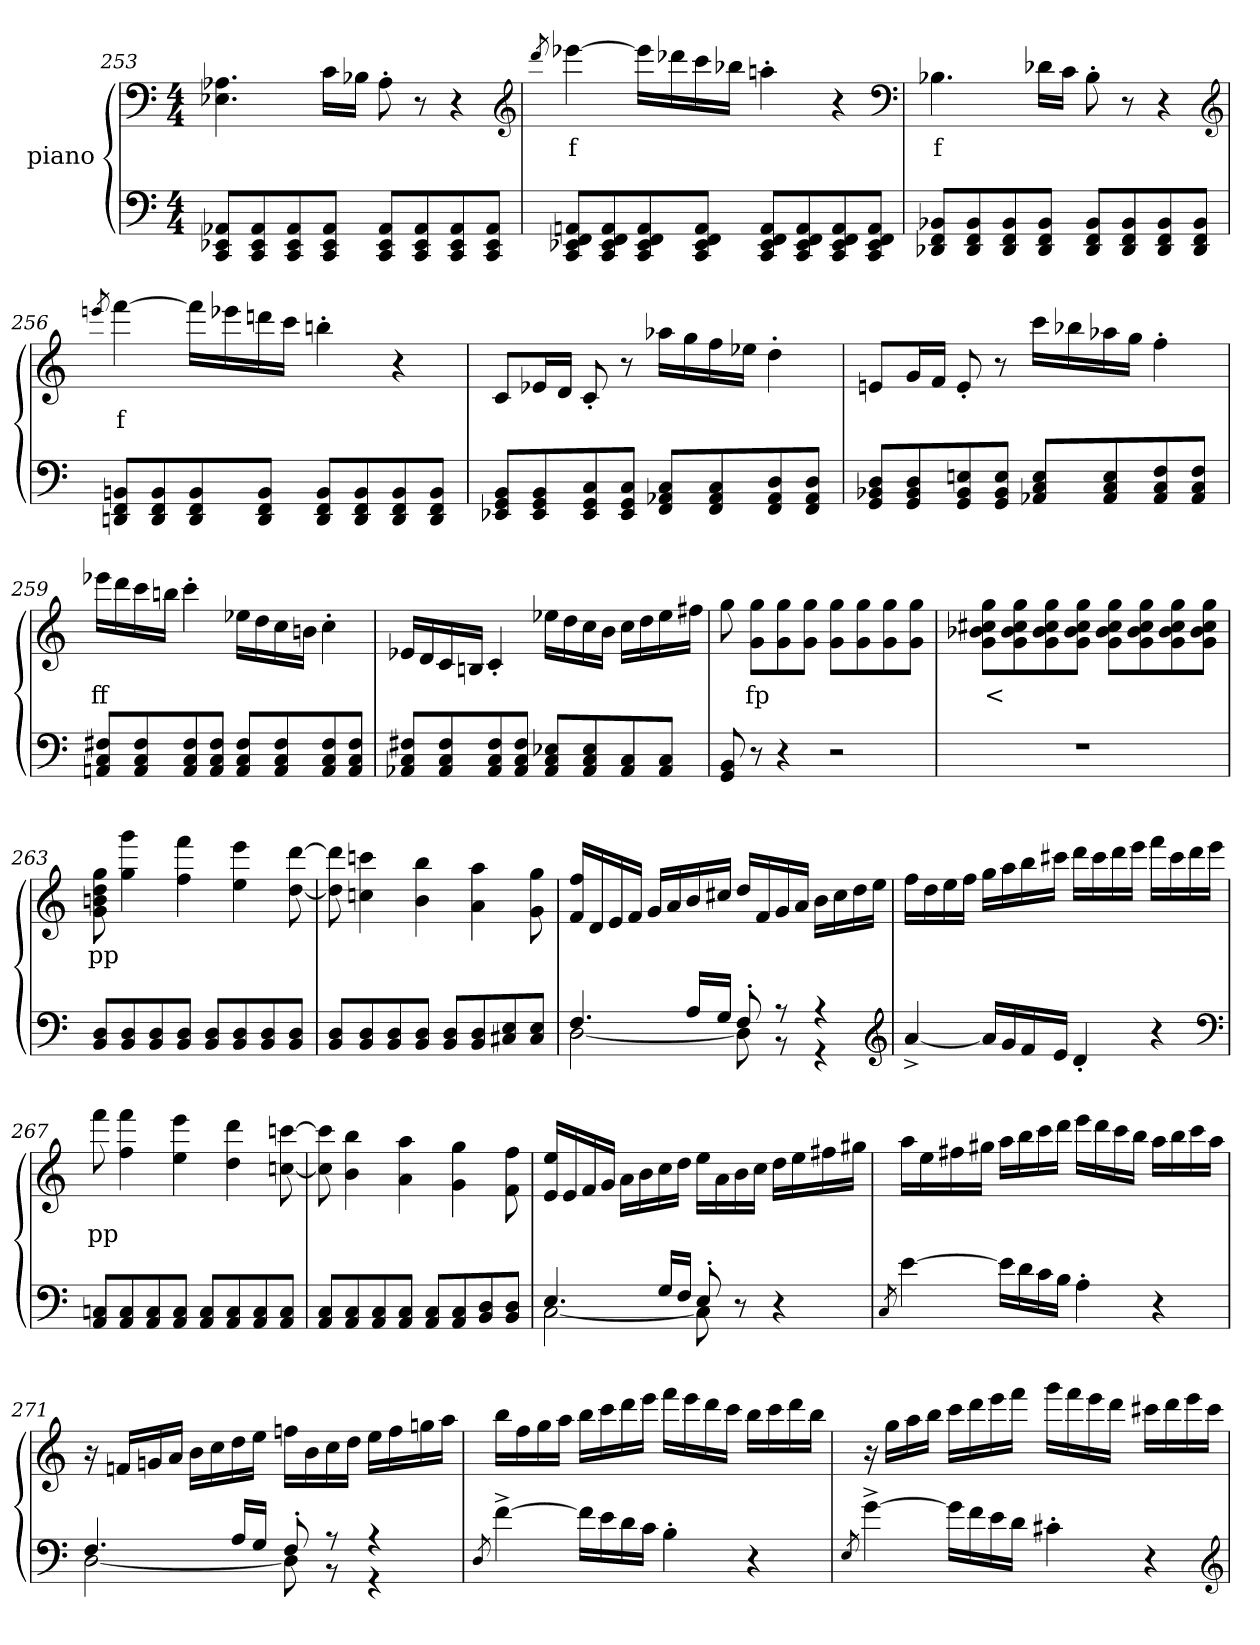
**kern	**kern	**text
*part2	*part1	*part1
*staff2	*staff1	*staff1
*	*I"piano	*
*clefF4	*clefF4	*
*k[]	*k[]	*
*C:	*C:	*
*M4/4	*M4/4	*
=253	=253	=253
8CC 8EE-X 8AA-XL	4.E-X 4.A-X	.
8CC 8EE- 8AA-	.	.
8CC 8EE- 8AA-	.	.
8CC 8EE- 8AA-J	16cLL	.
.	16B-XJJ	.
8CC 8EE- 8AA-L	8A-'>	.
8CC 8EE- 8AA-	8r	.
8CC 8EE- 8AA-	4r	.
8CC 8EE- 8AA-J	.	.
*	*clefG2	*
=254	=254	=254
.	8qddd	.
8CC 8EE-X 8FF 8AAnL	[4eee-X	f
8CC 8EE- 8FF 8AA	.	.
8CC 8EE- 8FF 8AA	16eee-LL]	.
.	16ddd-X	.
8CC 8EE- 8FF 8AAJ	16ccc	.
.	16bb-XJJ	.
8CC 8EE- 8FF 8AAL	4aan'>	.
8CC 8EE- 8FF 8AA	.	.
8CC 8EE- 8FF 8AA	4r	.
8CC 8EE- 8FF 8AAJ	.	.
*	*clefF4	*
=255	=255	=255
8DD-X 8FF 8BB-XL	4.B-X	f
8DD- 8FF 8BB-	.	.
8DD- 8FF 8BB-	.	.
8DD- 8FF 8BB-J	16d-XLL	.
.	16cJJ	.
8DD- 8FF 8BB-L	8B-'>	.
8DD- 8FF 8BB-	8r	.
8DD- 8FF 8BB-	4r	.
8DD- 8FF 8BB-J	.	.
*	*clefG2	*
=256	=256	=256
.	8qeeen	.
8DDn 8FF 8BBnL	[4fff	f
8DD 8FF 8BB	.	.
8DD 8FF 8BB	16fffLL]	.
.	16eee-X	.
8DD 8FF 8BBJ	16dddn	.
.	16cccJJ	.
8DD 8FF 8BBL	4bbn'>	.
8DD 8FF 8BB	.	.
8DD 8FF 8BB	4r	.
8DD 8FF 8BBJ	.	.
=257	=257	=257
8EE-X 8GG 8BBL	8cL	.
8EE- 8GG 8BB	16e-XL	.
.	16dJJ	.
8EE- 8GG 8C	8c'>	.
8EE- 8GG 8CJ	8r	.
8FF 8AA-X 8CL	16aa-XLL	.
.	16gg	.
8FF 8AA- 8C	16ff	.
.	16ee-JJ	.
8FF 8AA- 8D	4dd'>	.
8FF 8AA- 8DJ	.	.
=258	=258	=258
8GG 8BB-X 8DL	8enL	.
8GG 8BB- 8D	16gL	.
.	16fJJ	.
8GG 8BB- 8En	8e'>	.
8GG 8BB- 8EJ	8r	.
8AA-X 8C 8EL	16cccLL	.
.	16bb-X	.
8AA- 8C 8E	16aa-X	.
.	16ggJJ	.
8AA- 8C 8F	4ff'>	.
8AA- 8C 8FJ	.	.
=259	=259	=259
8AAn 8C 8F#XL	16eee-XLL	ff
.	16ddd	.
8AA 8C 8F#	16ccc	.
.	16bbnJJ	.
8AA 8C 8F#	4ccc'>	.
8AA 8C 8F#J	.	.
8AA 8C 8F#L	16ee-LL	.
.	16dd	.
8AA 8C 8F#	16cc	.
.	16bnJJ	.
8AA 8C 8F#	4cc'>	.
8AA 8C 8F#J	.	.
=260	=260	=260
8AA-X 8C 8F#XL	16e-XLL	.
.	16d	.
8AA- 8C 8F#	16c	.
.	16BnJJ	.
8AA- 8C 8F#	4c'>	.
8AA- 8C 8F#J	.	.
8AA- 8C 8E-XL	16ee-LL	.
.	16dd	.
8AA- 8C 8E-	16cc	.
.	16bJJ	.
8AA- 8C	16ccLL	.
.	16dd	.
8AA- 8CJ	16ee-	.
.	16ff#XJJ	.
=261	=261	=261
8GG 8BB	8gg	.
8r	8g 8ggL	fp
4r	8g 8gg	.
.	8g 8ggJ	.
2r	8g 8ggL	.
.	8g 8gg	.
.	8g 8gg	.
.	8g 8ggJ	.
=262	=262	=262
1r	8g 8b-X 8cc#X 8ggL	<
.	8g 8b- 8cc# 8gg	.
.	8g 8b- 8cc# 8gg	.
.	8g 8b- 8cc# 8ggJ	.
.	8g 8b- 8cc# 8ggL	.
.	8g 8b- 8cc# 8gg	.
.	8g 8b- 8cc# 8gg	.
.	8g 8b- 8cc# 8ggJ	.
=263	=263	=263
8BB 8DL	8g 8bn 8dd 8gg	pp
8BB 8D	4gg 4ggg	.
8BB 8D	.	.
8BB 8DJ	4ff 4fff	.
8BB 8DL	.	.
8BB 8D	4ee 4eee	.
8BB 8D	.	.
8BB 8DJ	[8dd [8ddd	.
=264	=264	=264
8BB 8DL	8dd] 8ddd]	.
8BB 8D	4ccn 4cccn	.
8BB 8D	.	.
8BB 8DJ	4b 4bb	.
8BB 8DL	.	.
8BB 8D	4a 4aa	.
8C#X 8E	.	.
8C# 8EJ	8g 8gg	.
=265	=265	=265
*^	*	*
4.F	[2D	16f 16ffLL	.
.	.	16d	.
.	.	16e	.
.	.	16fJJ	.
.	.	16gLL	.
.	.	16a	.
16ALL	.	16b	.
16GJJ	.	16cc#XJJ	.
8F'>	8D]	16ddLL	.
.	.	16f	.
8r	8r	16g	.
.	.	16aJJ	.
4r	4r	16bLL	.
.	.	16cc#	.
.	.	16dd	.
.	.	16eeJJ	.
*v	*v	*	*
*clefG2	*	*
=266	=266	=266
[4a^>	16ffLL	.
.	16dd	.
.	16ee	.
.	16ffJJ	.
16aLL]	16ggLL	.
16g	16aa	.
16f	16bb	.
16eJJ	16ccc#XJJ	.
4d'>	16dddLL	.
.	16ccc#	.
.	16ddd	.
.	16eeeJJ	.
4r	16fffLL	.
.	16ccc#	.
.	16ddd	.
.	16eeeJJ	.
*clefF4	*	*
=267	=267	=267
8AA 8CnL	8fff	pp
8AA 8C	4ff 4fff	.
8AA 8C	.	.
8AA 8CJ	4ee 4eee	.
8AA 8CL	.	.
8AA 8C	4dd 4ddd	.
8AA 8C	.	.
8AA 8CJ	[8ccn [8cccn	.
=268	=268	=268
8AA 8CL	8cc] 8ccc]	.
8AA 8C	4b 4bb	.
8AA 8C	.	.
8AA 8CJ	4a 4aa	.
8AA 8CL	.	.
8AA 8C	4g 4gg	.
8BB 8D	.	.
8BB 8DJ	8f 8ff	.
=269	=269	=269
*^	*	*
4.E	[2C	16e 16eeLL	.
.	.	16e	.
.	.	16f	.
.	.	16gJJ	.
.	.	16aLL	.
.	.	16b	.
16GLL	.	16cc	.
16FJJ	.	16ddJJ	.
8E'>	8C]	16eeLL	.
.	.	16a	.
8r	4.ryy	16b	.
.	.	16ccJJ	.
4r	.	16ddLL	.
.	.	16ee	.
.	.	16ff#X	.
.	.	16gg#XJJ	.
*v	*v	*	*
=270	=270	=270
8qC	.	.
[4e	16aaLL	.
.	16ee	.
.	16ff#X	.
.	16gg#XJJ	.
16eLL]	16aaLL	.
16d	16bb	.
16c	16ccc	.
16BJJ	16dddJJ	.
4A'>	16eeeLL	.
.	16ddd	.
.	16ccc	.
.	16bbJJ	.
4r	16aaLL	.
.	16bb	.
.	16ccc	.
.	16aaJJ	.
=271	=271	=271
*^	*	*
4.F	[2D	16r	<
.	.	16fnLL	.
.	.	16gn	.
.	.	16aJJ	.
.	.	16bLL	.
.	.	16cc	.
16ALL	.	16dd	.
16GJJ	.	16eeJJ	.
8F'>	8D]	16ffnLL	.
.	.	16b	.
8r	8r	16cc	.
.	.	16ddJJ	.
4r	4r	16eeLL	.
.	.	16ff	.
.	.	16ggn	.
.	.	16aaJJ	.
*v	*v	*	*
=272	=272	=272
8qD	.	.
[4f^>	16bbLL	.
.	16ff	.
.	16gg	.
.	16aaJJ	.
16fLL]	16bbLL	.
16e	16ccc	.
16d	16ddd	.
16cJJ	16eeeJJ	.
4B'>	16fffLL	.
.	16eee	.
.	16ddd	.
.	16cccJJ	.
4r	16bbLL	.
.	16ccc	.
.	16ddd	.
.	16bbJJ	.
=273	=273	=273
8qE	.	.
[4g^>	16r	.
.	16ggLL	.
.	16aa	.
.	16bbJJ	.
16gLL]	16cccLL	.
16f	16ddd	.
16e	16eee	.
16dJJ	16fffJJ	.
4c#X'>	16gggLL	.
.	16fff	.
.	16eee	.
.	16dddJJ	.
4r	16ccc#XLL	.
.	16ddd	.
.	16eee	.
.	16ccc#JJ	.
*clefG2	*	*
=	=	=
*-	*-	*-
